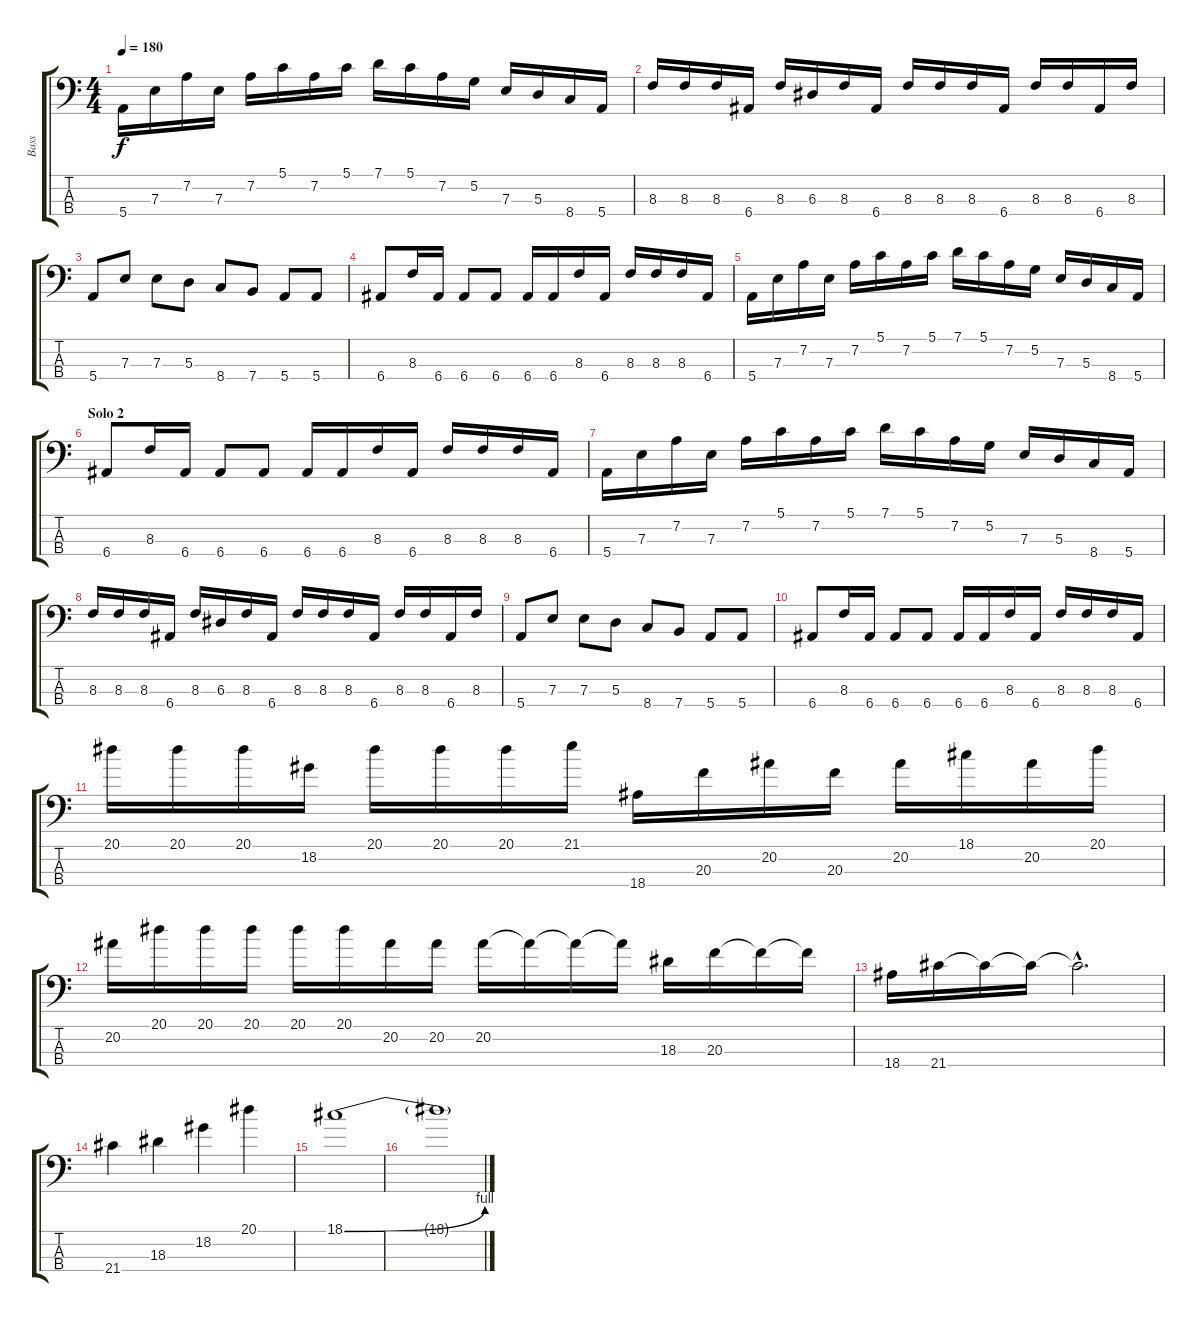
\track ("Bass" "Bass") {instrument electricbassfinger}
\staff {score tabs}
\tuning (G2 D2 A1 E1) {hide}
\ts (4 4)
\tempo 180
\clef f4
\ks c
5.4.16{dy f} 7.3.16 7.2.16 7.3.16 7.2.16 5.1.16 7.2.16 5.1.16 7.1.16 5.1.16 7.2.16 5.2.16 7.3.16 5.3.16 8.4.16 5.4.16 |
8.3.16 8.3.16 8.3.16 6.4.16 8.3.16 6.3.16 8.3.16 6.4.16 8.3.16 8.3.16 8.3.16 6.4.16 8.3.16 8.3.16 6.4.16 8.3.16 |
5.4.8 7.3.8 7.3.8 5.3.8 8.4.8 7.4.8 5.4.8 5.4.8 |
6.4.8 8.3.16 6.4.16 6.4.8 6.4.8 6.4.16 6.4.16 8.3.16 6.4.16 8.3.16 8.3.16 8.3.16 6.4.16 |
5.4.16 7.3.16 7.2.16 7.3.16 7.2.16 5.1.16 7.2.16 5.1.16 7.1.16 5.1.16 7.2.16 5.2.16 7.3.16 5.3.16 8.4.16 5.4.16 |
\section ("" "Solo 2")
6.4.8 8.3.16 6.4.16 6.4.8 6.4.8 6.4.16 6.4.16 8.3.16 6.4.16 8.3.16 8.3.16 8.3.16 6.4.16 |
5.4.16 7.3.16 7.2.16 7.3.16 7.2.16 5.1.16 7.2.16 5.1.16 7.1.16 5.1.16 7.2.16 5.2.16 7.3.16 5.3.16 8.4.16 5.4.16 |
8.3.16 8.3.16 8.3.16 6.4.16 8.3.16 6.3.16 8.3.16 6.4.16 8.3.16 8.3.16 8.3.16 6.4.16 8.3.16 8.3.16 6.4.16 8.3.16 |
5.4.8 7.3.8 7.3.8 5.3.8 8.4.8 7.4.8 5.4.8 5.4.8 |
6.4.8 8.3.16 6.4.16 6.4.8 6.4.8 6.4.16 6.4.16 8.3.16 6.4.16 8.3.16 8.3.16 8.3.16 6.4.16 |
20.1.16{volume 16 instrument electricbasspick} 20.1.16 20.1.16 18.2.16 20.1.16 20.1.16 20.1.16 21.1.16 18.4.16 20.3.16 20.2.16 20.3.16 20.2.16 18.1.16 20.2.16 20.1.16 |
20.2.16 20.1.16 20.1.16 20.1.16 20.1.16 20.1.16 20.2.16 20.2.16 20.2.16 20.2{t}.16 20.2{t}.16 20.2{t}.16 18.3.16 20.3.16 20.3{t}.16 20.3{t}.16 |
18.4.16 21.4.16 21.4{t}.16 21.4{t}.16 21.4{hac t}.2{d} |
21.4.4 18.3.4 18.2.4 20.1.4 |
18.1{be (bend 0 0 60 4)}.1 |
18.1{t}.1
